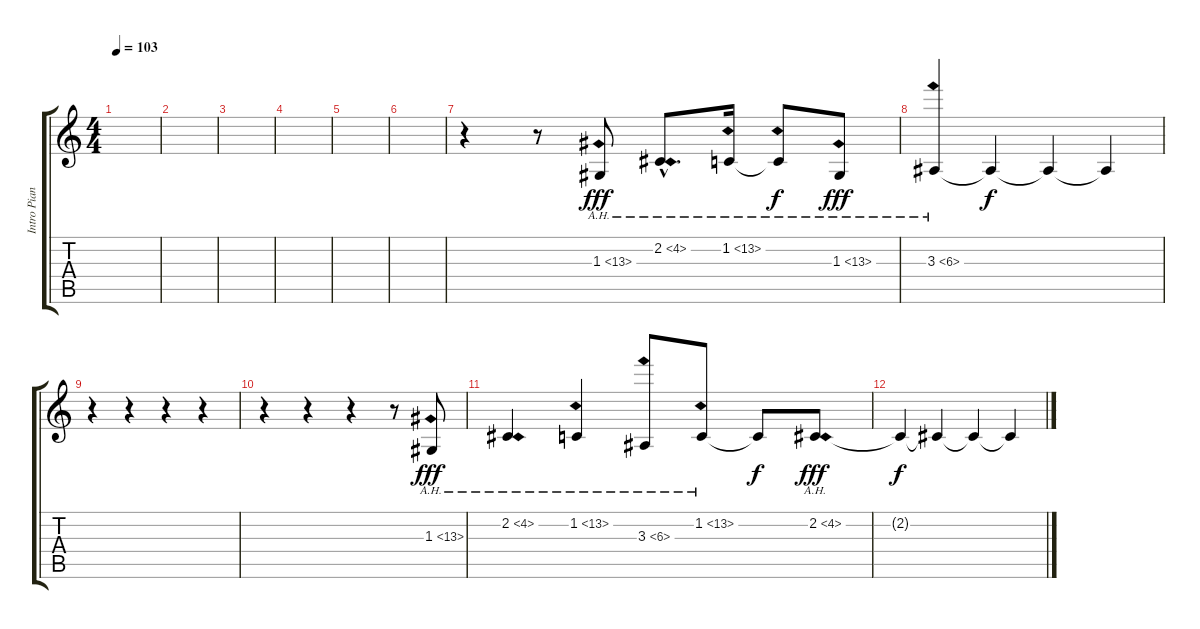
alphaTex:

\track ("Intro Piano" "Intro Pian") {instrument electricgrandpiano}
\staff {score tabs}
\tuning (E4 B3 G3 D3 A2 E2) {hide}
\ts (4 4)
\tempo 103
\clef g2
\ks c
|
|
|
|
|
|
r.4 r.8 1.3{ah 12}.8{dy fff} 2.2{ah 2 hac}.8{d} 1.2{ah 12}.16 1.2{ah 12 t}.8{dy f} 1.3{ah 12}.8{dy fff} |
3.3{ah 3}.4 3.3{t}.4{dy f} 3.3{t}.4 3.3{t}.4 |
r.4 r.4 r.4 r.4 |
r.4 r.4 r.4 r.8 1.3{ah 12}.8{dy fff} |
2.2{ah 2}.4 1.2{ah 12}.4 3.3{ah 3}.8 1.2{ah 12}.8 1.2{t}.8{dy f} 2.2{ah 2}.8{dy fff} |
2.2{t}.4{dy f} 2.2{t}.4 2.2{t}.4 2.2{t}.4
